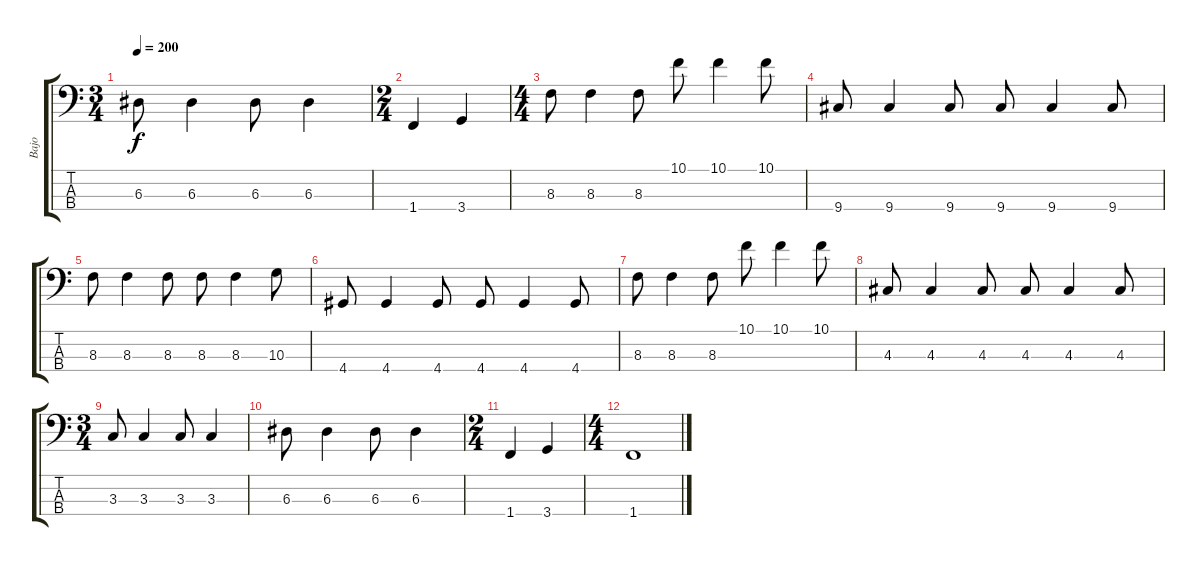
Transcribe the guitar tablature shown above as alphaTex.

\track ("Bajo" "Bajo") {instrument electricbasspick}
\staff {score tabs}
\tuning (G2 D2 A1 E1) {hide}
\ts (3 4)
\tempo 200
\clef f4
\ks c
6.3.8{dy f} 6.3.4 6.3.8 6.3.4 |
\ts (2 4)
1.4.4 3.4.4 |
\ts (4 4)
8.3.8 8.3.4 8.3.8 10.1.8 10.1.4 10.1.8 |
9.4.8 9.4.4 9.4.8 9.4.8 9.4.4 9.4.8 |
8.3.8 8.3.4 8.3.8 8.3.8 8.3.4 10.3.8 |
4.4.8 4.4.4 4.4.8 4.4.8 4.4.4 4.4.8 |
8.3.8 8.3.4 8.3.8 10.1.8 10.1.4 10.1.8 |
4.3.8 4.3.4 4.3.8 4.3.8 4.3.4 4.3.8 |
\ts (3 4)
3.3.8 3.3.4 3.3.8 3.3.4 |
6.3.8 6.3.4 6.3.8 6.3.4 |
\ts (2 4)
1.4.4 3.4.4 |
\ts (4 4)
1.4.1
